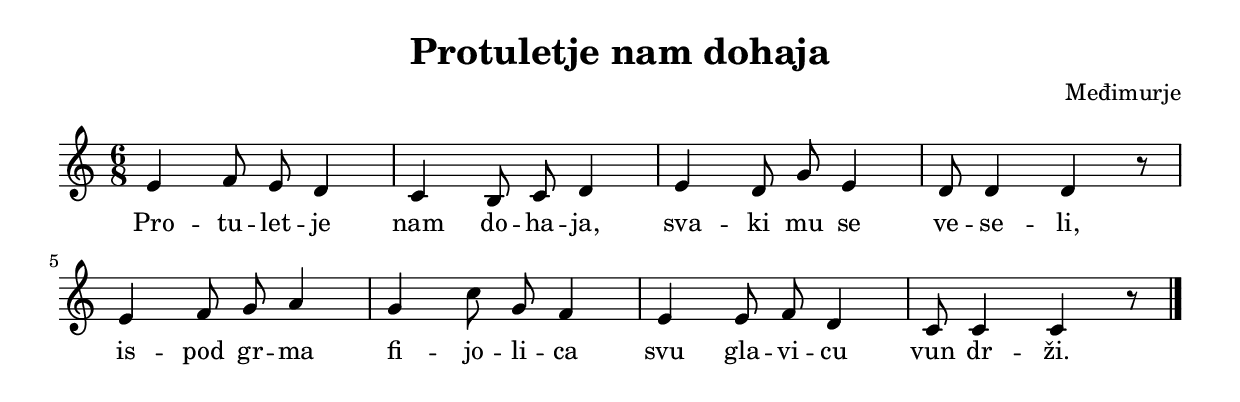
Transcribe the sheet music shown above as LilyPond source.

\version "2.24.1"
\include "deutsch.ly"

\header {
  title = "Protuletje nam dohaja"
  %subtitle = "II."
  composer = "Međimurje"
}

\paper {
  #(set-paper-size "a4")
  indent = 0
  top-margin = 10
  markup-system-spacing = #'((basic-distance . 0.1) (padding . 2))
  system-system-spacing = #'((basic-distance . 0.1) (padding . 3))
  %annotate-spacing = ##t
}

global = {
  \key c \major
  \numericTimeSignature
  \time 6/8
}

chordNames = \chordmode {
  \global
  % Chords follow here.
  \set chordChanges = ##t
  
}

melody = \relative c' {
  \global
  % Music follows here.
  e4 f8 e d4 |
  c4 h8 c d4 |
  e4 d8 g8 e4 |
  d8 d4 d r8 | \break
  e4 f8 g a4 |
  g4 c8 g f4 |
  e4 e8 f d4 |
  c8 c4 c r8 |
  \bar "|."
}

verse = \lyricmode {
  % Lyrics follow here.
  Pro -- tu -- let -- je nam do -- ha -- ja,
  sva -- ki mu se ve -- se -- li,
  is -- pod gr -- ma fi -- jo -- li -- ca
  svu gla -- vi -- cu vun dr -- ži.
}

\score {
  <<
    \new ChordNames \chordNames
    \new Staff { \melody }
    \addlyrics { \verse }
  >>
  \layout { }
}